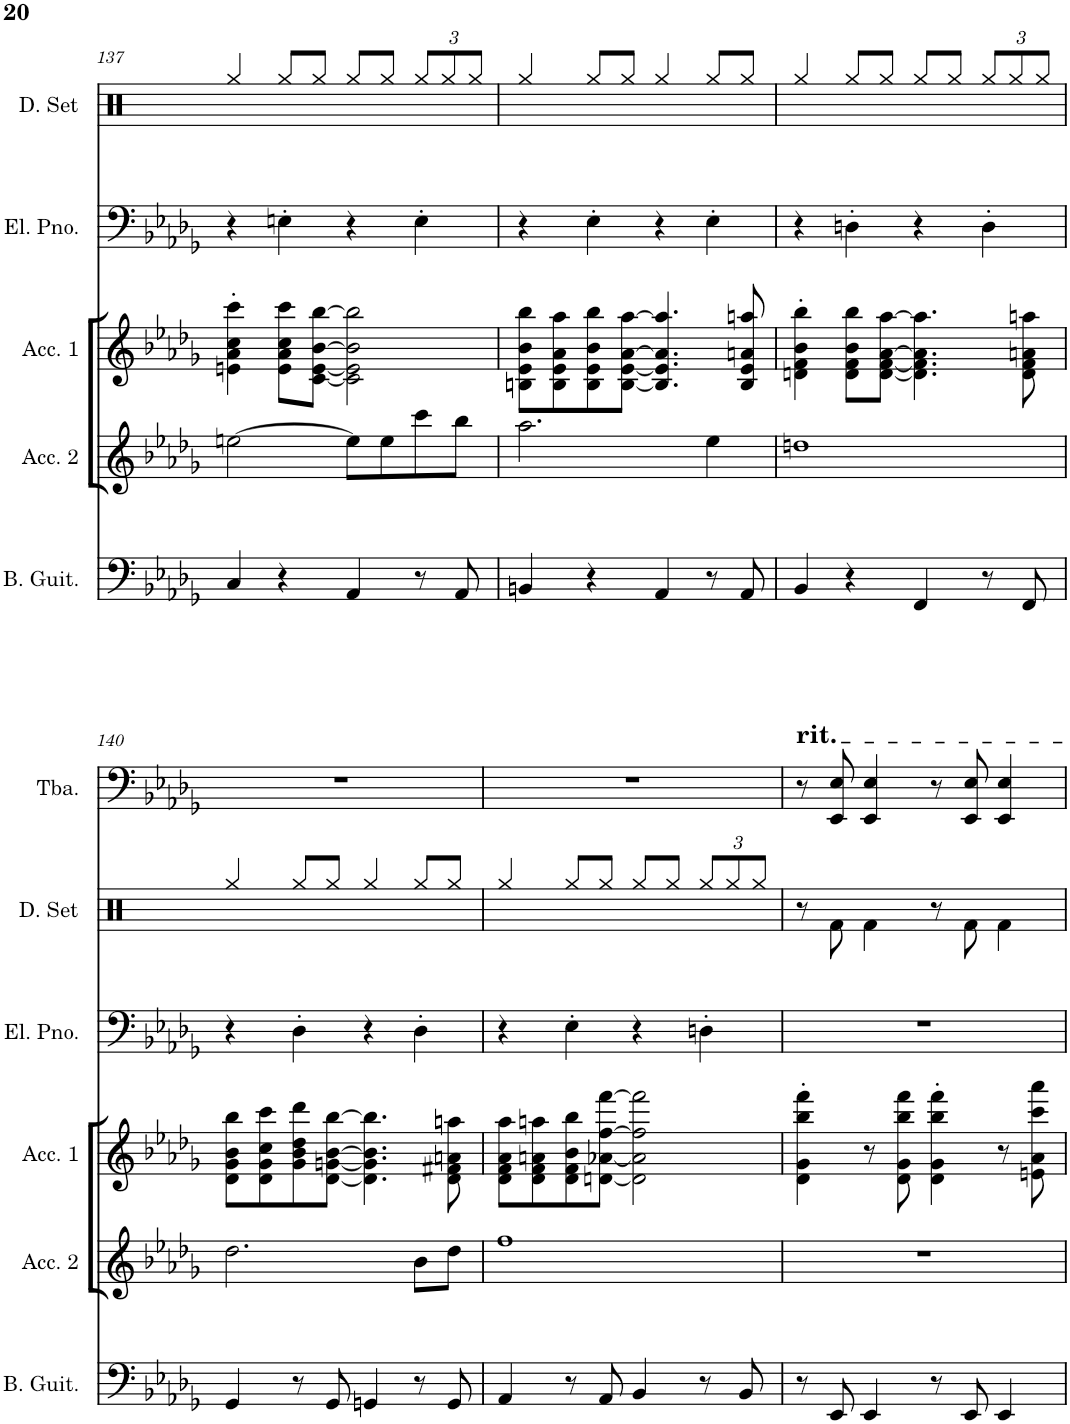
**kern	**kern	**kern	**kern	**kern	**kern
*part6	*part5	*part4	*part3	*part2	*part1
*staff6	*staff5	*staff4	*staff3	*staff2	*staff1
*I"Bass Guitar	*I"Accordion 2	*I"Accordion 1	*I"Electric Piano	*I"Tuba	*I"Piccolo
*I'B. Guit.	*I'Acc. 2	*I'Acc. 1	*I'El. Pno.	*I'Tba.	*I'Picc.
!!LO:PB:g=z
*clefF4	*clefG2	*clefG2	*clefF4	*clefF4	*clefG2
*	*	*	*	*	*Trd-7c-12
*k[b-e-a-d-g-]	*k[b-e-a-d-g-]	*k[b-e-a-d-g-]	*k[b-e-a-d-g-]	*k[b-e-a-d-g-]	*k[b-e-a-d-g-]
*M4/4	*M4/4	*M4/4	*M4/4	*M4/4	*M4/4
*met(c)	*met(c)	*met(c)	*met(c)	*met(c)	*met(c)
=137	=137	=137	=137	=137	=137
4C/	[2een\	4en\' 4a-\' 4cc\' 4ccc\'	4r	1r	1r
4r	.	8e\ 8a-\ 8cc\ 8ccc\L	4En'\	.	.
.	.	[8c\ [8e\ [8b-\ [8bb-\J	.	.	.
4AA-/	8ee\L]	2c\] 2e\] 2b-\] 2bb-\]	4r	.	.
.	8ee\	.	.	.	.
8r	8ccc\	.	4E'\	.	.
8AA-/	8bb-\J	.	.	.	.
=138	=138	=138	=138	=138	=138
4BBn/	2.aa-\	8Bn\ 8e-\ 8b-\ 8bb-\L	4r	1r	1r
.	.	8B\ 8e-\ 8a-\ 8aa-\	.	.	.
4r	.	8B\ 8e-\ 8b-\ 8bb-\	4E-'\	.	.
.	.	[8B\ [8e-\ [8a-\ [8aa-\J	.	.	.
4AA-/	.	4.B/] 4.e-/] 4.a-/] 4.aa-/]	4r	.	.
8r	4ee-\	.	4E-'\	.	.
8AA-/	.	8B/ 8e-/ 8an/ 8aan/	.	.	.
=139	=139	=139	=139	=139	=139
4BB-/	1ddn	4dn\' 4f\' 4b-\' 4bb-\'	4r	1r	1r
4r	.	8d\ 8f\ 8b-\ 8bb-\L	4Dn'\	.	.
.	.	[8d\ [8f\ [8a-\ [8aa-\J	.	.	.
4FF/	.	4.d\] 4.f\] 4.a-\] 4.aa-\]	4r	.	.
8r	.	.	4D'\	.	.
8FF/	.	8d\ 8f\ 8an\ 8aan\	.	.	.
!!LO:LB:g=z
=140	=140	=140	=140	=140	=140
4GG-/	2.dd-\	8d-\ 8g-\ 8b-\ 8bb-\L	4r	1r	1r
.	.	8d-\ 8g-\ 8cc\ 8ccc\	.	.	.
8r	.	8g-\ 8b-\ 8dd-\ 8ddd-\	4D-'\	.	.
8GG-/	.	[8d-\ [8gn\ [8b-\ [8bb-\J	.	.	.
4GGn/	.	4.d-\] 4.g\] 4.b-\] 4.bb-\]	4r	.	.
8r	8b-\L	.	4D-'\	.	.
8GG/	8dd-\J	8d-\ 8f#X\ 8an\ 8aan\	.	.	.
=141	=141	=141	=141	=141	=141
4AA-/	1ff	8d-\ 8f\ 8a-\ 8aa-\L	4r	1r	1r
.	.	8d-\ 8f\ 8an\ 8aan\	.	.	.
8r	.	8d-\ 8f\ 8b-\ 8bb-\	4E-'\	.	.
8AA-/	.	[8dn\ [8a-X\ [8ff\ [8fff\J	.	.	.
4BB-/	.	2d\] 2a-\] 2ff\] 2fff\]	4r	.	.
8r	.	.	4Dn'\	.	.
8BB-/	.	.	.	.	.
=142	=142	=142	=142	=142	=142
!	!	!	!	!	!LO:TX:a:t=rit.
8r	1r	4d-\' 4g-\' 4bb-\' 4fff\'	1r	8r	1r
8EE-/	.	.	.	8EE-/ 8E-/	.
4EE-/	.	8r	.	4EE-/ 4E-/	.
.	.	8d-\ 8g-\ 8bb-\ 8fff\	.	.	.
8r	.	4d-\' 4g-\' 4bb-\' 4fff\'	.	8r	.
8EE-/	.	.	.	8EE-/ 8E-/	.
4EE-/	.	8r	.	4EE-/ 4E-/	.
.	.	8en\ 8a-\ 8ccc\ 8aaa-\	.	.	.
=	=	=	=	=	=
*-	*-	*-	*-	*-	*-
